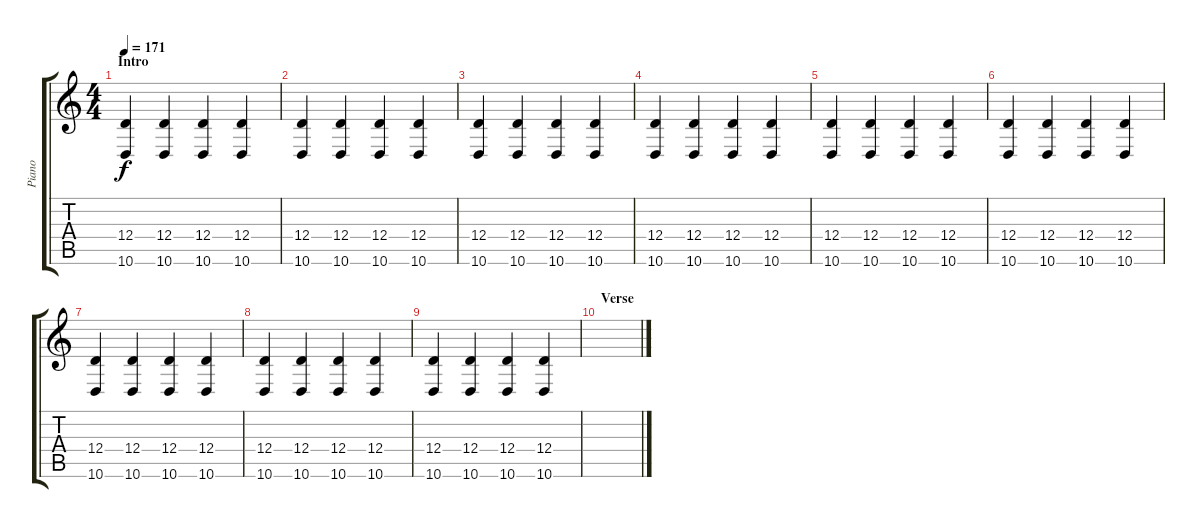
\track ("Piano" "Piano") {instrument honkytonkpiano}
\staff {score tabs}
\tuning (E4 B3 G3 D3 A2 E2) {hide}
\ts (4 4)
\section ("" "Intro")
\tempo 171
\clef g2
\ks c
(12.4 10.6).4{dy f instrument honkytonkpiano} (12.4 10.6).4 (12.4 10.6).4 (12.4 10.6).4 |
(12.4 10.6).4 (12.4 10.6).4 (12.4 10.6).4 (12.4 10.6).4 |
(12.4 10.6).4 (12.4 10.6).4 (12.4 10.6).4 (12.4 10.6).4 |
(12.4 10.6).4 (12.4 10.6).4 (12.4 10.6).4 (12.4 10.6).4 |
(12.4 10.6).4 (12.4 10.6).4 (12.4 10.6).4 (12.4 10.6).4 |
(12.4 10.6).4 (12.4 10.6).4 (12.4 10.6).4 (12.4 10.6).4 |
(12.4 10.6).4 (12.4 10.6).4 (12.4 10.6).4 (12.4 10.6).4 |
(12.4 10.6).4 (12.4 10.6).4 (12.4 10.6).4 (12.4 10.6).4 |
(12.4 10.6).4 (12.4 10.6).4 (12.4 10.6).4 (12.4 10.6).4 |
\section ("" "Verse")
